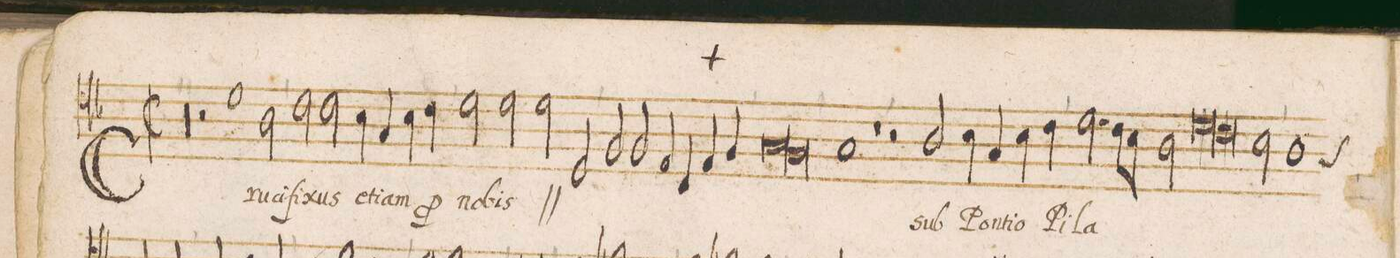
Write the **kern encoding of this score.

**kern	**text
*I"ALTVS	*
*clefC4	*
*k[b-]	*
*met(C|)	*
*M2/1	*
=77-	=77-
*M2/1	*
*met(C|)	*
00r	.
=78-	=78-
=79-	=79-
2r	.
1d\	Cru-
2A\	-ci-
=80-	=80-
2c\	-fi-
2c\	-xus
4B-\	e-
4G/	-ti-
4B-\	-am
4c\	p(ro)
=81-	=81-
2d\	no-
2d\	-bis
*	*ij
2d\	Cru
2D/	-ci-
=82-	=82-
2F/	-fi-
2F/	-xus
4E/	e-
4C/	-ti-
4E/	-am
4F/	pro
=83-	=83-
*lig	*
1G/	-no-
1F/	.
*Xlig	*
=84-	=84-
1G/	-bis
1r	.
*	*Xij
=85-	=85-
2r	.
2A/	sub
4B-\	Pon-
4G/	ti-
4B-\	-o
4c\	Pi-
=86-	=86-
2.d\	-la-
8c\L	.
8B-\J	.
2A\	.
*lig	*
1d\	.
=87-	=87-
1c\	.
*Xlig	*
2B-\	.
=88-	=88-
1A\	.
*-	*-
